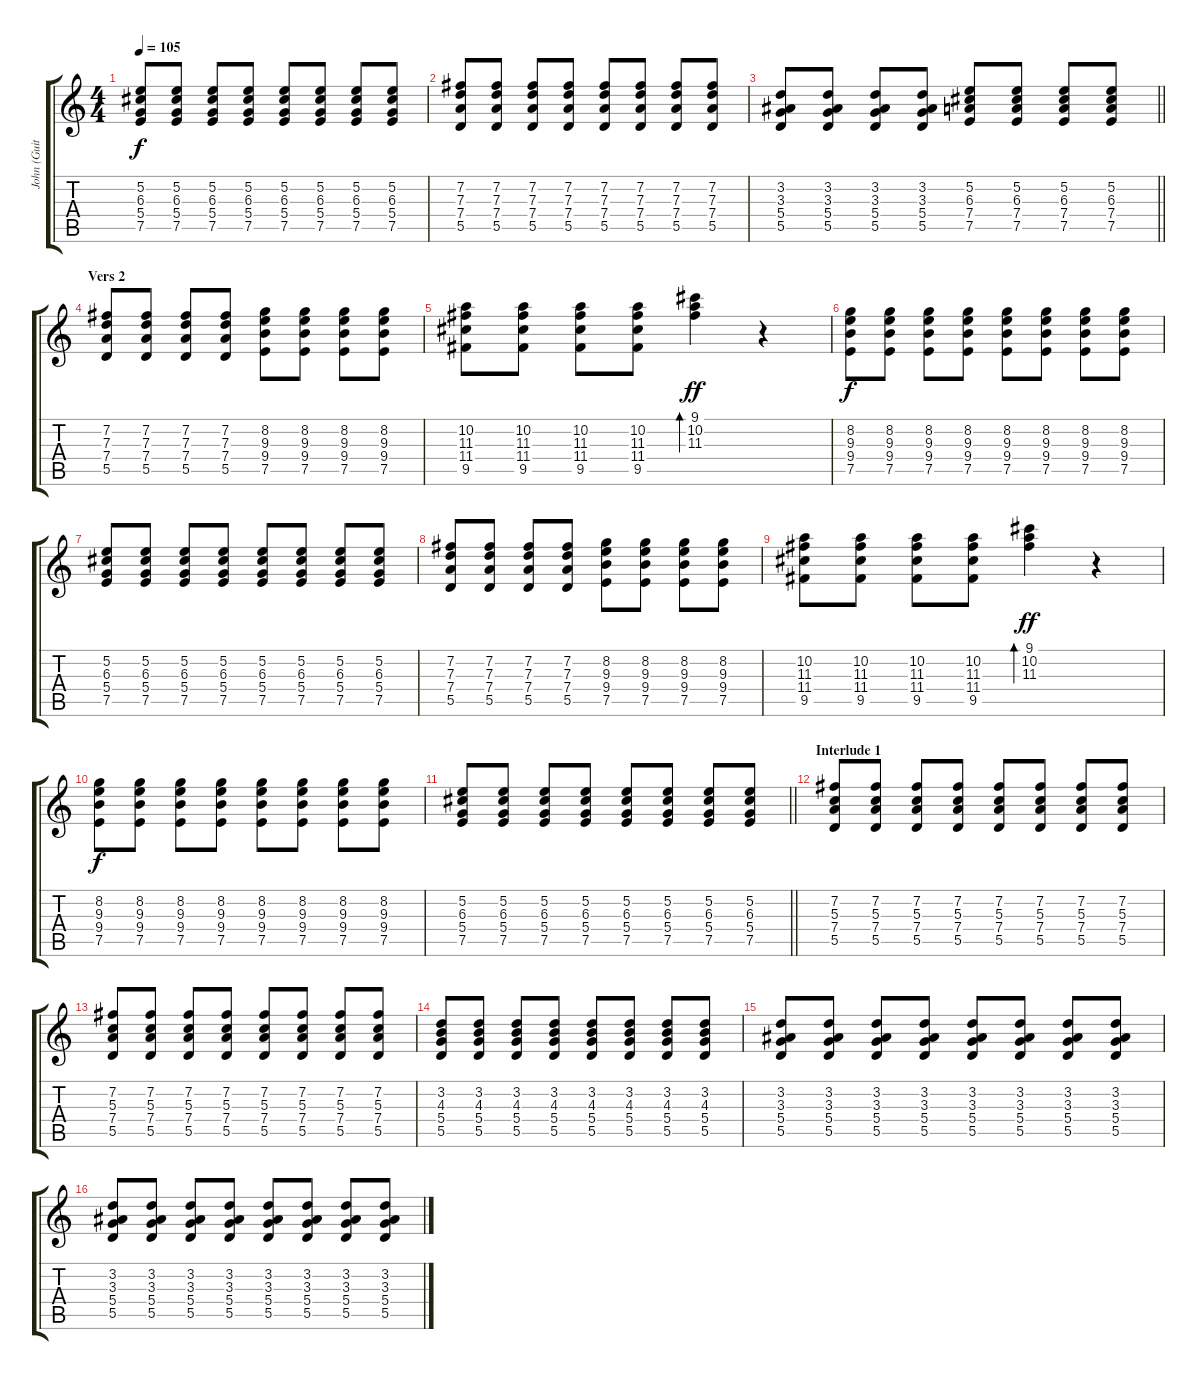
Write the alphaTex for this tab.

\track ("John (Guitar)" "John (Guit") {instrument acousticguitarsteel}
\staff {score tabs}
\tuning (E4 B3 G3 D3 A2 E2) {hide}
\ts (4 4)
\tempo 105
\clef g2
\ks c
(5.2 6.3 5.4 7.5).8{dy f} (5.2 6.3 5.4 7.5).8 (5.2 6.3 5.4 7.5).8 (5.2 6.3 5.4 7.5).8 (5.2 6.3 5.4 7.5).8 (5.2 6.3 5.4 7.5).8 (5.2 6.3 5.4 7.5).8 (5.2 6.3 5.4 7.5).8 |
(7.2 7.3 7.4 5.5).8 (7.2 7.3 7.4 5.5).8 (7.2 7.3 7.4 5.5).8 (7.2 7.3 7.4 5.5).8 (7.2 7.3 7.4 5.5).8 (7.2 7.3 7.4 5.5).8 (7.2 7.3 7.4 5.5).8 (7.2 7.3 7.4 5.5).8 |
\barLineRight lightlight
(3.2 3.3 5.4 5.5).8 (3.2 3.3 5.4 5.5).8 (3.2 3.3 5.4 5.5).8 (3.2 3.3 5.4 5.5).8 (5.2 6.3 7.4 7.5).8 (5.2 6.3 7.4 7.5).8 (5.2 6.3 7.4 7.5).8 (5.2 6.3 7.4 7.5).8 |
\section ("" "Vers 2")
(7.2 7.3 7.4 5.5).8 (7.2 7.3 7.4 5.5).8 (7.2 7.3 7.4 5.5).8 (7.2 7.3 7.4 5.5).8 (8.2 9.3 9.4 7.5).8 (8.2 9.3 9.4 7.5).8 (8.2 9.3 9.4 7.5).8 (8.2 9.3 9.4 7.5).8 |
(10.2 11.3 11.4 9.5).8{volume 6} (10.2 11.3 11.4 9.5).8 (10.2 11.3 11.4 9.5).8 (10.2 11.3 11.4 9.5).8 (9.1 10.2 11.3).4{bd 240 dy ff} r.4 |
(8.2 9.3 9.4 7.5).8{dy f volume 5} (8.2 9.3 9.4 7.5).8 (8.2 9.3 9.4 7.5).8 (8.2 9.3 9.4 7.5).8 (8.2 9.3 9.4 7.5).8 (8.2 9.3 9.4 7.5).8 (8.2 9.3 9.4 7.5).8 (8.2 9.3 9.4 7.5).8 |
(5.2 6.3 5.4 7.5).8 (5.2 6.3 5.4 7.5).8 (5.2 6.3 5.4 7.5).8 (5.2 6.3 5.4 7.5).8 (5.2 6.3 5.4 7.5).8 (5.2 6.3 5.4 7.5).8 (5.2 6.3 5.4 7.5).8 (5.2 6.3 5.4 7.5).8 |
(7.2 7.3 7.4 5.5).8 (7.2 7.3 7.4 5.5).8 (7.2 7.3 7.4 5.5).8 (7.2 7.3 7.4 5.5).8 (8.2 9.3 9.4 7.5).8 (8.2 9.3 9.4 7.5).8 (8.2 9.3 9.4 7.5).8 (8.2 9.3 9.4 7.5).8 |
(10.2 11.3 11.4 9.5).8{volume 6} (10.2 11.3 11.4 9.5).8 (10.2 11.3 11.4 9.5).8 (10.2 11.3 11.4 9.5).8 (9.1 10.2 11.3).4{bd 240 dy ff} r.4 |
(8.2 9.3 9.4 7.5).8{dy f volume 5} (8.2 9.3 9.4 7.5).8 (8.2 9.3 9.4 7.5).8 (8.2 9.3 9.4 7.5).8 (8.2 9.3 9.4 7.5).8 (8.2 9.3 9.4 7.5).8 (8.2 9.3 9.4 7.5).8 (8.2 9.3 9.4 7.5).8 |
\barLineRight lightlight
(5.2 6.3 5.4 7.5).8 (5.2 6.3 5.4 7.5).8 (5.2 6.3 5.4 7.5).8 (5.2 6.3 5.4 7.5).8 (5.2 6.3 5.4 7.5).8 (5.2 6.3 5.4 7.5).8 (5.2 6.3 5.4 7.5).8 (5.2 6.3 5.4 7.5).8 |
\section ("" "Interlude 1")
(7.2 5.3 7.4 5.5).8 (7.2 5.3 7.4 5.5).8 (7.2 5.3 7.4 5.5).8 (7.2 5.3 7.4 5.5).8 (7.2 5.3 7.4 5.5).8 (7.2 5.3 7.4 5.5).8 (7.2 5.3 7.4 5.5).8 (7.2 5.3 7.4 5.5).8 |
(7.2 5.3 7.4 5.5).8 (7.2 5.3 7.4 5.5).8 (7.2 5.3 7.4 5.5).8 (7.2 5.3 7.4 5.5).8 (7.2 5.3 7.4 5.5).8 (7.2 5.3 7.4 5.5).8 (7.2 5.3 7.4 5.5).8 (7.2 5.3 7.4 5.5).8 |
(3.2 4.3 5.4 5.5).8 (3.2 4.3 5.4 5.5).8 (3.2 4.3 5.4 5.5).8 (3.2 4.3 5.4 5.5).8 (3.2 4.3 5.4 5.5).8 (3.2 4.3 5.4 5.5).8 (3.2 4.3 5.4 5.5).8 (3.2 4.3 5.4 5.5).8 |
(3.2 3.3 5.4 5.5).8 (3.2 3.3 5.4 5.5).8 (3.2 3.3 5.4 5.5).8 (3.2 3.3 5.4 5.5).8 (3.2 3.3 5.4 5.5).8 (3.2 3.3 5.4 5.5).8 (3.2 3.3 5.4 5.5).8 (3.2 3.3 5.4 5.5).8 |
(3.2 3.3 5.4 5.5).8 (3.2 3.3 5.4 5.5).8 (3.2 3.3 5.4 5.5).8 (3.2 3.3 5.4 5.5).8 (3.2 3.3 5.4 5.5).8 (3.2 3.3 5.4 5.5).8 (3.2 3.3 5.4 5.5).8 (3.2 3.3 5.4 5.5).8
